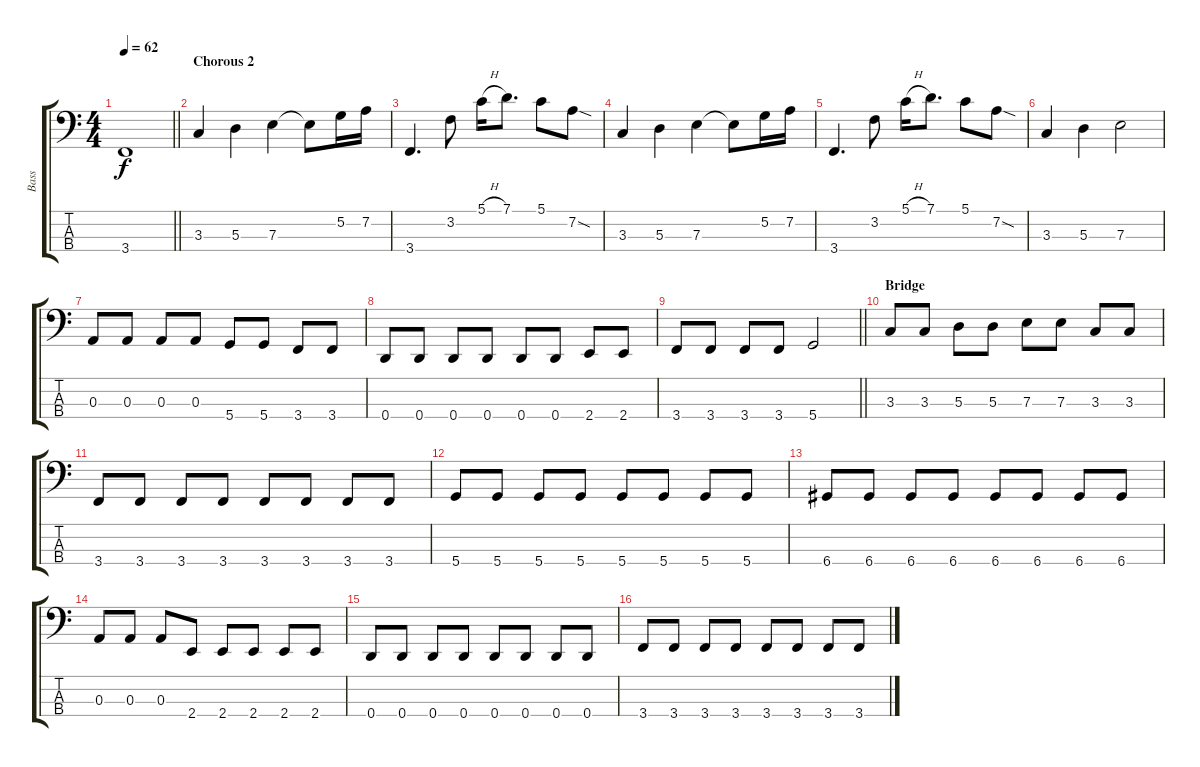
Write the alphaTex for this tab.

\track ("Bass" "Bass") {instrument electricbassfinger}
\staff {score tabs}
\tuning (G2 D2 A1 D1) {hide}
\ts (4 4)
\tempo 62
\clef f4
\barLineRight lightlight
\ks c
3.4.1{dy f} |
\section ("" "Chorous 2")
3.3.4{volume 8 instrument electricbassfinger} 5.3.4 7.3.4 7.3{t}.8 5.2.16 7.2.16 |
3.4.4{d} 3.2.8 5.1{h}.16 7.1.8{d} 5.1.8 7.2{sod}.8 |
3.3.4 5.3.4 7.3.4 7.3{t}.8 5.2.16 7.2.16 |
3.4.4{d} 3.2.8 5.1{h}.16 7.1.8{d} 5.1.8 7.2{sod}.8 |
3.3.4 5.3.4 7.3.2 |
0.3.8 0.3.8 0.3.8 0.3.8 5.4.8 5.4.8 3.4.8 3.4.8 |
0.4.8 0.4.8 0.4.8 0.4.8 0.4.8 0.4.8 2.4.8 2.4.8 |
\barLineRight lightlight
3.4.8 3.4.8 3.4.8 3.4.8 5.4.2 |
\section ("" "Bridge")
3.3.8 3.3.8 5.3.8 5.3.8 7.3.8 7.3.8 3.3.8 3.3.8 |
3.4.8 3.4.8 3.4.8 3.4.8 3.4.8 3.4.8 3.4.8 3.4.8 |
5.4.8 5.4.8 5.4.8 5.4.8 5.4.8 5.4.8 5.4.8 5.4.8 |
6.4.8 6.4.8 6.4.8 6.4.8 6.4.8 6.4.8 6.4.8 6.4.8 |
0.3.8 0.3.8 0.3.8 2.4.8 2.4.8 2.4.8 2.4.8 2.4.8 |
0.4.8 0.4.8 0.4.8 0.4.8 0.4.8 0.4.8 0.4.8 0.4.8 |
3.4.8 3.4.8 3.4.8 3.4.8 3.4.8 3.4.8 3.4.8 3.4.8
